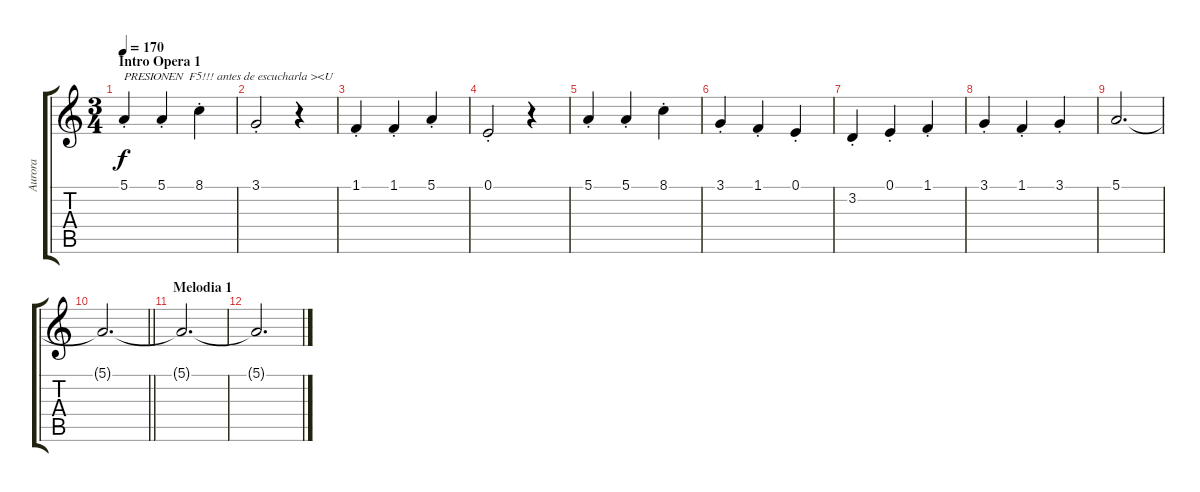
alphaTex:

\track ("Aurora" "Aurora") {instrument englishhorn}
\staff {score tabs}
\tuning (E4 B3 G3 D3 A2 E2) {hide}
\ts (3 4)
\section ("" "Intro Opera 1")
\tempo 170
\clef g2
\ks c
5.1{st}.4{txt "PRESIONEN  F5!!! antes de escucharla ><U" dy f volume 14 instrument violin} 5.1{st}.4 8.1{st}.4 |
3.1{st}.2 r.4 |
1.1{st}.4 1.1{st}.4 5.1{st}.4 |
0.1{st}.2 r.4 |
5.1{st}.4 5.1{st}.4 8.1{st}.4 |
3.1{st}.4 1.1{st}.4 0.1{st}.4 |
3.2{st}.4 0.1{st}.4 1.1{st}.4 |
3.1{st}.4 1.1{st}.4 3.1{st}.4 |
5.1.2{d} |
\barLineRight lightlight
5.1{t}.2{d volume 8} |
\section ("" "Melodia 1")
5.1{t}.2{d} |
5.1{t}.2{d}
